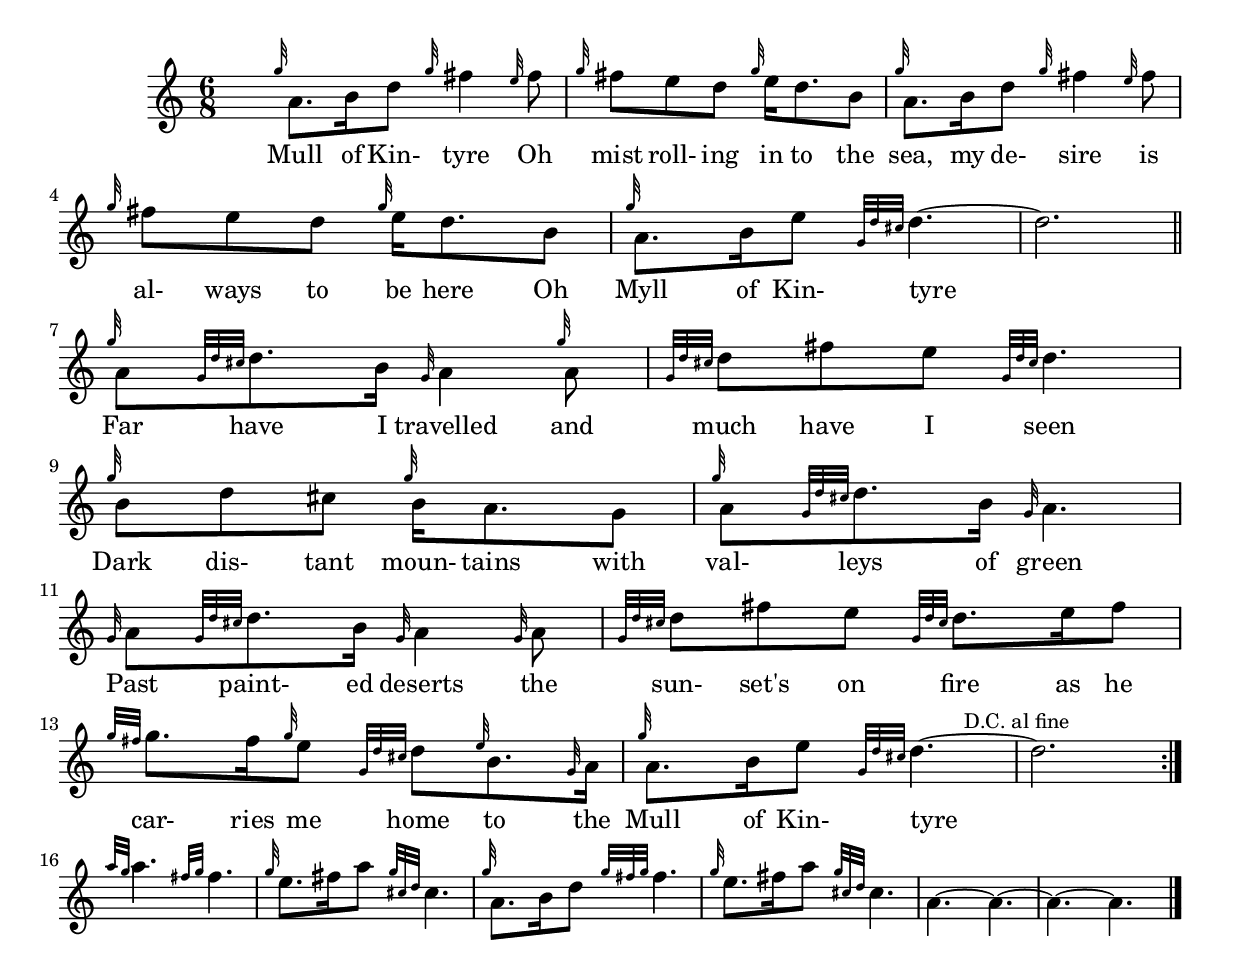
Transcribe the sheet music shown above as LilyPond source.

\version "2.18.2"

\include "bagpipe.ly"

\include "config.ily"
% 6/8 Mull of Kintyre
% Pipes
\version "2.18.2"
composerPipes = ""
pipeglobal = {
	\key a \mixolydian
}
% Music
pipesA = {
  %Refrain
 \grg a8. [ b16 d8 ] \grg f4 \gre f8 |
 \grg f8 [ e8 d8 ] \grg e16 [ d8. b8 ] |
 \grg a8. [ b16 d8 ] \grg f4 \gre f8 |
 \grg f8 [ e8 d8 ] \grg e16 [ d8. b8 ] |
 \grg a8. [ b16 e8 ] \thrwd d4.~ |
 d2. |
}
pipesB = {
  %Couplet
 \grg a8 [ \thrwd d8. b16 ] \grG a4 \grg a8 |
 \thrwd d8 [ f8 e8 ] \thrwd d4. |
 \grg b8 [ d8 c8 ] \grg b16 [ a8. G8 ] |
 \grg a8 [ \thrwd d8. b16 ] \grG a4. | 

 \grG a8 [ \thrwd d8. b16 ] \grG a4 \grG a8 |
 \thrwd d8 [ f8 e8 ] \thrwd d8. [ e16 f8 ] |
 \dblg g8. [ f16 \grg e8 ] \thrwd d8 [ \gre b8. \grG a16 ] |
 \grg a8. [ b16 e8 ] \thrwd d4.~ |
 d2. |  
}
pipesE = {
 \dblA A4. \hdblf f4. |
 \grg e8. [ f16 A8 ] \dblc c4. |
 \grg a8. [ b16 d8 ] \dblf f4. |
 \grg e8. [ f16 A8 ] \dblc c4. |  
%
 a4.~ a4.~ |
 a4.~ a4. |  

}

% 6/8 Mull of Kintyre
% Lyrics
\version "2.18.2"
composerLyrics  = "Paul McCartney"
lyricsglobal = {}
instrumentLyrics= "Lyrics"
% Music
refrain = \lyricmode {
	Mull of Kin- tyre
	Oh mist roll- ing in to the sea,
	my de- sire is al- ways to be here 
	Oh Myll of Kin- tyre
}
coupletA = \lyricmode {
	Far have I travelled
	and much have I seen
	Dark dis- tant moun- tains 
	with val- leys of green
	Past paint- ed deserts
	the sun- set's on fire
	as he car- ries me home
	to the Mull of Kin- tyre
}
  	


\score {
    \new Staff {
		\global
		\lyricsglobal
		<<
		  	\new Voice = "format"
			{
			  	\repeat volta 2 {
				  	% Refrain
					\repeat unfold 6 {	
					  \measure
					}
					\bar "||"
					\break
					% Couplet
					\repeat unfold 4 {
					  \measure
					}
					\break
					\repeat unfold 4 {
					  \measure
					}
					\once \override Score.RehearsalMark #'break-visibility = #'#(#t #t #f)
					\mark \markup { \small "D.C. al fine" }
					\measure
					\break

				}
				% Dunno
				\repeat unfold 6 {
				  \measure
				}
				\bar "|."
				
			
			
			}%Format
			\new Voice = "tune"
			{ 
				\pipesA
				\pipesB

				\pipesE
			
			}
			\new Lyrics = "lyrics" {
				\lyricsto "tune" { 
					\refrain

					\coupletA
				}
			}
		>>
	}
	\header {
		title = \title
		meter = \meter
		instrument = \instrumentLyrics
		composer = \markup \large {
		  	\column \right-align {
			  $(if (not (string=? "" composerPipes)) #{ \markup { \line { \composerPipes  ":" } } #} )
			  $(if (not (string=? "" composerLyrics)) #{ \markup { \line { \composerLyrics ":" } } #} )
		  	}
			\column \right-align {
			    $(if (not (string=? "" composerPipes)) #{ \markup { \line { \instrumentPipes  } } #} )
				$(if (not (string=? "" composerLyrics)) #{ \markup { \line { "Lyrics" } } #} )
			}
		}

	}
}
%\markup {
%  \fill-line{
%	\column {
%	  \verseAblock
%	  \combine \null \vspace #0.5
%	  \verseBblock
%	}
%  }
%}

